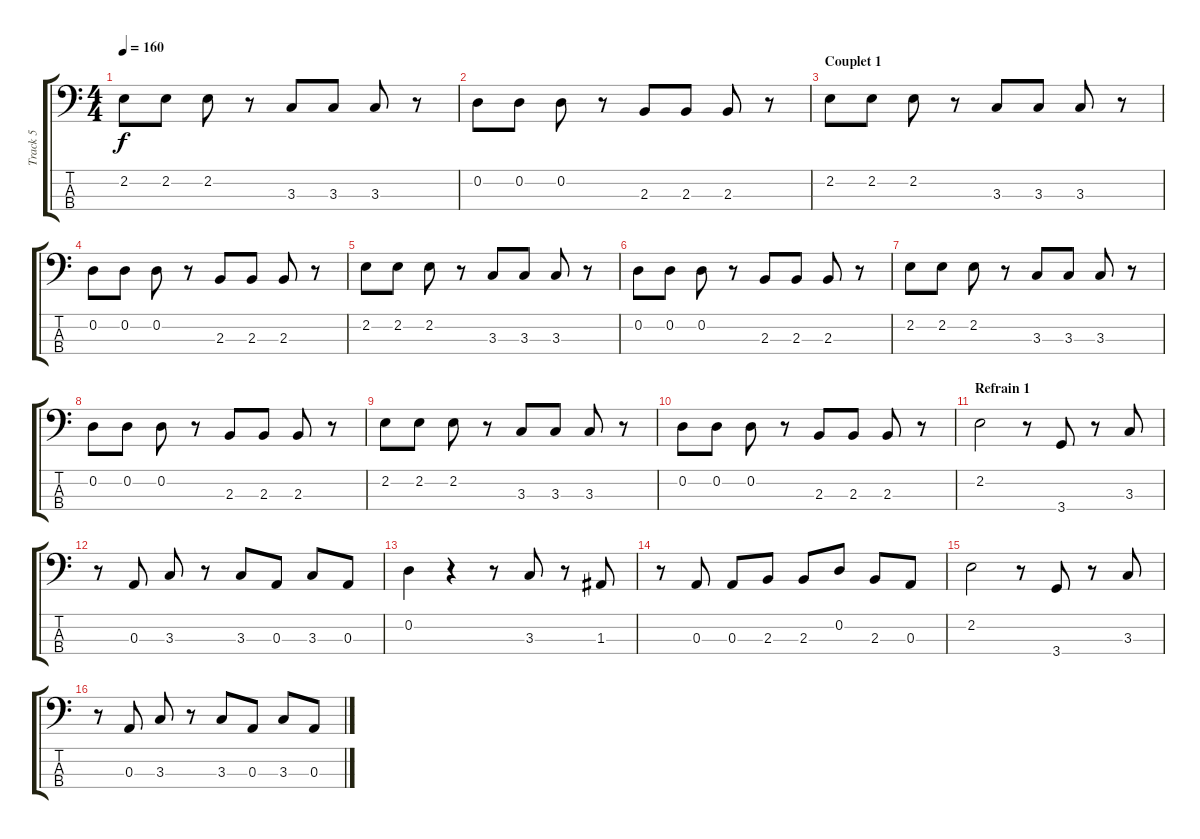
\track ("Track 5" "Track 5") {instrument electricbassfinger}
\staff {score tabs}
\tuning (G2 D2 A1 E1) {hide}
\ts (4 4)
\tempo 160
\clef f4
\ks c
2.2.8{dy f} 2.2.8 2.2.8 r.8 3.3.8 3.3.8 3.3.8 r.8 |
0.2.8 0.2.8 0.2.8 r.8 2.3.8 2.3.8 2.3.8 r.8 |
\section ("" "Couplet 1")
2.2.8 2.2.8 2.2.8 r.8 3.3.8 3.3.8 3.3.8 r.8 |
0.2.8 0.2.8 0.2.8 r.8 2.3.8 2.3.8 2.3.8 r.8 |
2.2.8 2.2.8 2.2.8 r.8 3.3.8 3.3.8 3.3.8 r.8 |
0.2.8 0.2.8 0.2.8 r.8 2.3.8 2.3.8 2.3.8 r.8 |
2.2.8 2.2.8 2.2.8 r.8 3.3.8 3.3.8 3.3.8 r.8 |
0.2.8 0.2.8 0.2.8 r.8 2.3.8 2.3.8 2.3.8 r.8 |
2.2.8 2.2.8 2.2.8 r.8 3.3.8 3.3.8 3.3.8 r.8 |
0.2.8 0.2.8 0.2.8 r.8 2.3.8 2.3.8 2.3.8 r.8 |
\section ("" "Refrain 1")
2.2.2 r.8 3.4.8 r.8 3.3.8 |
r.8 0.3.8 3.3.8 r.8 3.3.8 0.3.8 3.3.8 0.3.8 |
0.2.4 r.4 r.8 3.3.8 r.8 1.3.8 |
r.8 0.3.8 0.3.8 2.3.8 2.3.8 0.2.8 2.3.8 0.3.8 |
2.2.2 r.8 3.4.8 r.8 3.3.8 |
r.8 0.3.8 3.3.8 r.8 3.3.8 0.3.8 3.3.8 0.3.8
